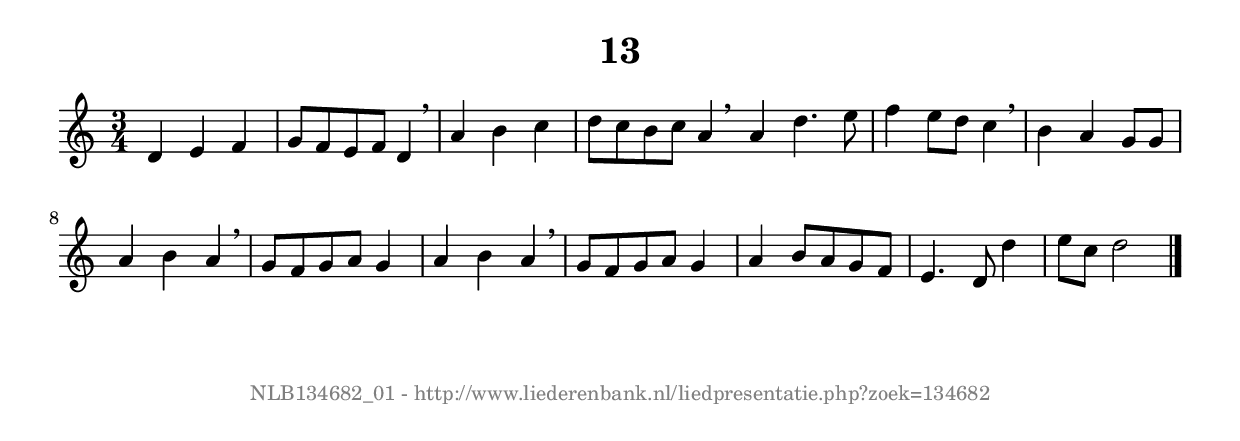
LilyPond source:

%
% produced by wce2krn 1.64 (7 June 2014)
%
\version"2.16"
#(append! paper-alist '(("long" . (cons (* 210 mm) (* 2000 mm)))))
#(set-default-paper-size "long")
sb = {\breathe}
mBreak = {\breathe }
bBreak = {\breathe }
x = {\once\override NoteHead #'style = #'cross }
gl=\glissando
itime={\override Staff.TimeSignature #'stencil = ##f }
ficta = {\once\set suggestAccidentals = ##t}
fine = {\once\override Score.RehearsalMark #'self-alignment-X = #1 \mark \markup {\italic{Fine}}}
dc = {\once\override Score.RehearsalMark #'self-alignment-X = #1 \mark \markup {\italic{D.C.}}}
dcf = {\once\override Score.RehearsalMark #'self-alignment-X = #1 \mark \markup {\italic{D.C. al Fine}}}
dcc = {\once\override Score.RehearsalMark #'self-alignment-X = #1 \mark \markup {\italic{D.C. al Coda}}}
ds = {\once\override Score.RehearsalMark #'self-alignment-X = #1 \mark \markup {\italic{D.S.}}}
dsf = {\once\override Score.RehearsalMark #'self-alignment-X = #1 \mark \markup {\italic{D.S. al Fine}}}
dsc = {\once\override Score.RehearsalMark #'self-alignment-X = #1 \mark \markup {\italic{D.S. al Coda}}}
pv = {\set Score.repeatCommands = #'((volta "1"))}
sv = {\set Score.repeatCommands = #'((volta "2"))}
tv = {\set Score.repeatCommands = #'((volta "3"))}
qv = {\set Score.repeatCommands = #'((volta "4"))}
xv = {\set Score.repeatCommands = #'((volta #f))}
\header{ tagline = ""
title = "13"
}
\score {{
\key d \dorian
\relative g'
{
\set melismaBusyProperties = #'()
\time 3/4
\tempo 4=120
\override Score.MetronomeMark #'transparent = ##t
\override Score.RehearsalMark #'break-visibility = #(vector #t #t #f)
d4 e f g8 f e f d4 \sb a'b c d8 c b c a4 \bar":|:" \bBreak
a4 d4. e8 f4 e8 d c4 \sb b a g8 g a4 b a \sb g8 f g a g4 a b a \sb g8 f g a g4 a b8 a g f e4. d8 d'4 e8 c d2 \bar"|."
 }}
 \midi { }
 \layout {
            indent = 0.0\cm
}
}
\markup { \vspace #0 } \markup { \with-color #grey \fill-line { \center-column { \smaller "NLB134682_01 - http://www.liederenbank.nl/liedpresentatie.php?zoek=134682" } } }
